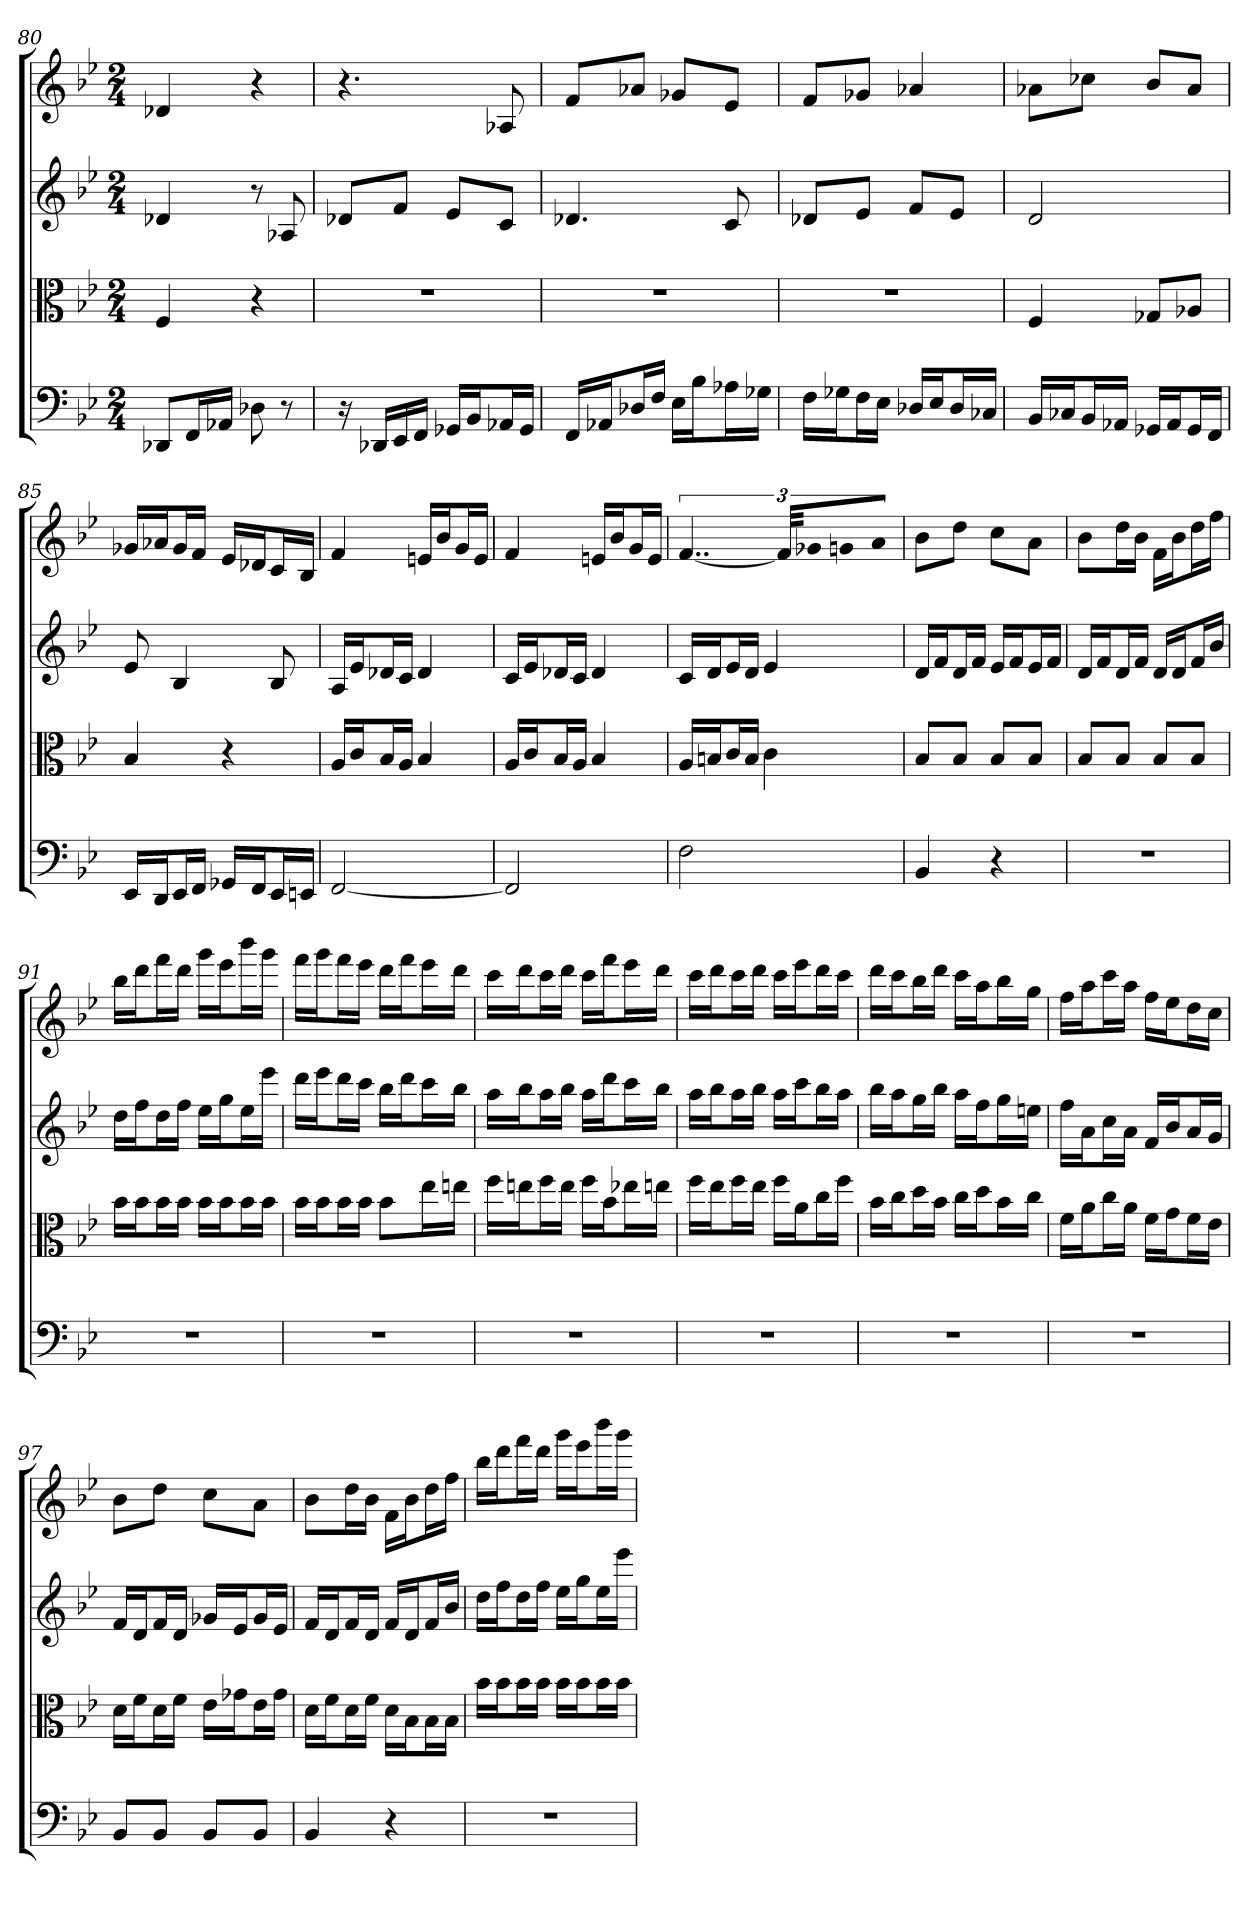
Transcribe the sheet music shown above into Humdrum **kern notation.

**kern	**kern	**kern	**kern
*part4	*part3	*part2	*part1
*staff4	*staff3	*staff2	*staff1
*clefF4	*clefC3	*	*
*k[b-e-]	*k[b-e-]	*k[b-e-]	*k[b-e-]
*B-:	*B-:	*B-:	*B-:
*M2/4	*M2/4	*M2/4	*M2/4
=80	=80	=80	=80
8DD-X/L	4F	4d-X	4d-X
16FF/L	.	.	.
16AA-X/JJ	.	.	.
8D-X	4r	8r	4r
8r	.	8A-X	.
=81	=81	=81	=81
16r	2r	8d-XL	4.r
16DD-X/LL	.	.	.
16EE-/	.	8fJ	.
16FF/JJ	.	.	.
16GG-X/LL	.	8e-L	.
16BB-/J	.	.	.
16AA-X/L	.	8cJ	8A-X
16GG-/JJ	.	.	.
=82	=82	=82	=82
16FF/LL	2r	4.d-X	8fL
16AA-X/J	.	.	.
16D-X/L	.	.	8a-XJ
16F/JJ	.	.	.
16E-\LL	.	.	8g-XL
16B-\J	.	.	.
16A-X\L	.	8c	8e-J
16G-X\JJ	.	.	.
=83	=83	=83	=83
16F\LL	2r	8d-XL	8fL
16G-X\J	.	.	.
16F\L	.	8e-J	8g-XJ
16E-\JJ	.	.	.
16D-X/LL	.	8fL	4a-X
16E-/J	.	.	.
16D-/L	.	8e-J	.
16C-X/JJ	.	.	.
=84	=84	=84	=84
16BB-/LL	4F	2d	8a-XL
16C-X/J	.	.	.
16BB-/L	.	.	8cc-XJ
16AA-X/JJ	.	.	.
16GG-X/LL	8G-X/L	.	8b-L
16AA-/J	.	.	.
16GG-/L	8A-X/J	.	8a-J
16FF/JJ	.	.	.
=85	=85	=85	=85
16EE-/LL	4B-	8e-	16g-XLL
16DD/J	.	.	16a-XJ
16EE-/L	.	4B-	16g-L
16FF/JJ	.	.	16fJJ
16GG-X/LL	4r	.	16e-LL
16FF/J	.	.	16d-XJ
16EE-/L	.	8B-	16cL
16EEn/JJ	.	.	16B-JJ
=86	=86	=86	=86
[2FF	16A/LL	16ALL	4f
.	16c/J	16e-J	.
.	16B-/L	16d-XL	.
.	16A/JJ	16cJJ	.
.	4B-	4d-	16enLL
.	.	.	16b-J
.	.	.	16gL
.	.	.	16eJJ
=87	=87	=87	=87
2FF]	16A/LL	16cLL	4f
.	16c/J	16e-J	.
.	16B-/L	16d-XL	.
.	16A/JJ	16cJJ	.
.	4B-	4d-	16enLL
.	.	.	16b-J
.	.	.	16gL
.	.	.	16eJJ
=88	=88	=88	=88
2F	16A/LL	16cLL	[6..f
.	16Bn/J	16dJ	.
.	16c/L	16e-L	.
.	16B/JJ	16dJJ	.
.	4c	4e-	.
.	.	.	48fKLL]
.	.	.	16g-XJ
.	.	.	16gnL
.	.	.	16aJJ
=89	=89	=89	=89
4BB-	8B-/L	16dLL	8b-L
.	.	16fJ	.
.	8B-/J	16dL	8ddJ
.	.	16fJJ	.
4r	8B-/L	16e-LL	8ccL
.	.	16fJ	.
.	8B-/J	16e-L	8aJ
.	.	16fJJ	.
=90	=90	=90	=90
2r	8B-/L	16dLL	8b-L
.	.	16fJ	.
.	8B-/J	16dL	16ddL
.	.	16fJJ	16b-JJ
.	8B-/L	16dLL	16fLL
.	.	16dJ	16b-J
.	8B-/J	16fL	16ddL
.	.	16b-JJ	16ffJJ
=91	=91	=91	=91
2r	16b-\LL	16ddLL	16bb-LL
.	16b-\J	16ffJ	16dddJ
.	16b-\L	16ddL	16fffL
.	16b-\JJ	16ffJJ	16dddJJ
.	16b-\LL	16ee-LL	16gggLL
.	16b-\J	16ggJ	16eee-J
.	16b-\L	16ee-L	16bbb-L
.	16b-\JJ	16eee-JJ	16gggJJ
=92	=92	=92	=92
2r	16b-\LL	16dddLL	16fffLL
.	16b-\J	16eee-J	16gggJ
.	16b-\L	16dddL	16fffL
.	16b-\JJ	16cccJJ	16eee-JJ
.	8b-\L	16bb-LL	16dddLL
.	.	16dddJ	16fffJ
.	16ee-\L	16cccL	16eee-L
.	16een\JJ	16bb-JJ	16dddJJ
=93	=93	=93	=93
2r	16ff\LL	16aaLL	16cccLL
.	16een\J	16bb-J	16dddJ
.	16ff\L	16aaL	16cccL
.	16ee\JJ	16bb-JJ	16dddJJ
.	16ff\LL	16aaLL	16cccLL
.	16b-\J	16dddJ	16fffJ
.	16ee-X\L	16cccL	16eee-L
.	16een\JJ	16bb-JJ	16dddJJ
=94	=94	=94	=94
2r	16ff\LL	16aaLL	16cccLL
.	16ee-\J	16bb-J	16dddJ
.	16ff\L	16aaL	16cccL
.	16ee-\JJ	16bb-JJ	16dddJJ
.	16ff\LL	16aaLL	16cccLL
.	16a\J	16cccJ	16eee-J
.	16cc\L	16bb-L	16dddL
.	16ff\JJ	16aaJJ	16cccJJ
=95	=95	=95	=95
2r	16b-\LL	16bb-LL	16dddLL
.	16cc\J	16aaJ	16cccJ
.	16dd\L	16ggL	16bb-L
.	16b-\JJ	16bb-JJ	16dddJJ
.	16cc\LL	16aaLL	16cccLL
.	16dd\J	16ffJ	16aaJ
.	16b-\L	16ggL	16bb-L
.	16cc\JJ	16eenJJ	16ggJJ
=96	=96	=96	=96
2r	16f\LL	16ffLL	16ffLL
.	16a\J	16aJ	16aaJ
.	16cc\L	16ccL	16cccL
.	16a\JJ	16aJJ	16aaJJ
.	16f\LL	16fLL	16ffLL
.	16g\J	16b-J	16ee-J
.	16f\L	16aL	16ddL
.	16e-\JJ	16gJJ	16ccJJ
=97	=97	=97	=97
8BB-/L	16d\LL	16fLL	8b-L
.	16f\J	16dJ	.
8BB-/J	16d\L	16fL	8ddJ
.	16f\JJ	16dJJ	.
8BB-/L	16e-\LL	16g-XLL	8ccL
.	16g-X\J	16e-J	.
8BB-/J	16e-\L	16g-L	8aJ
.	16g-\JJ	16e-JJ	.
=98	=98	=98	=98
4BB-	16d\LL	16fLL	8b-L
.	16f\J	16dJ	.
.	16d\L	16fL	16ddL
.	16f\JJ	16dJJ	16b-JJ
4r	16d\LL	16fLL	16fLL
.	16B-\J	16dJ	16b-J
.	16B-\L	16fL	16ddL
.	16B-\JJ	16b-JJ	16ffJJ
=99	=99	=99	=99
2r	16b-\LL	16ddLL	16bb-LL
.	16b-\J	16ffJ	16dddJ
.	16b-\L	16ddL	16fffL
.	16b-\JJ	16ffJJ	16dddJJ
.	16b-\LL	16ee-LL	16gggLL
.	16b-\J	16ggJ	16eee-J
.	16b-\L	16ee-L	16bbb-L
.	16b-\JJ	16eee-JJ	16gggJJ
=	=	=	=
*-	*-	*-	*-
